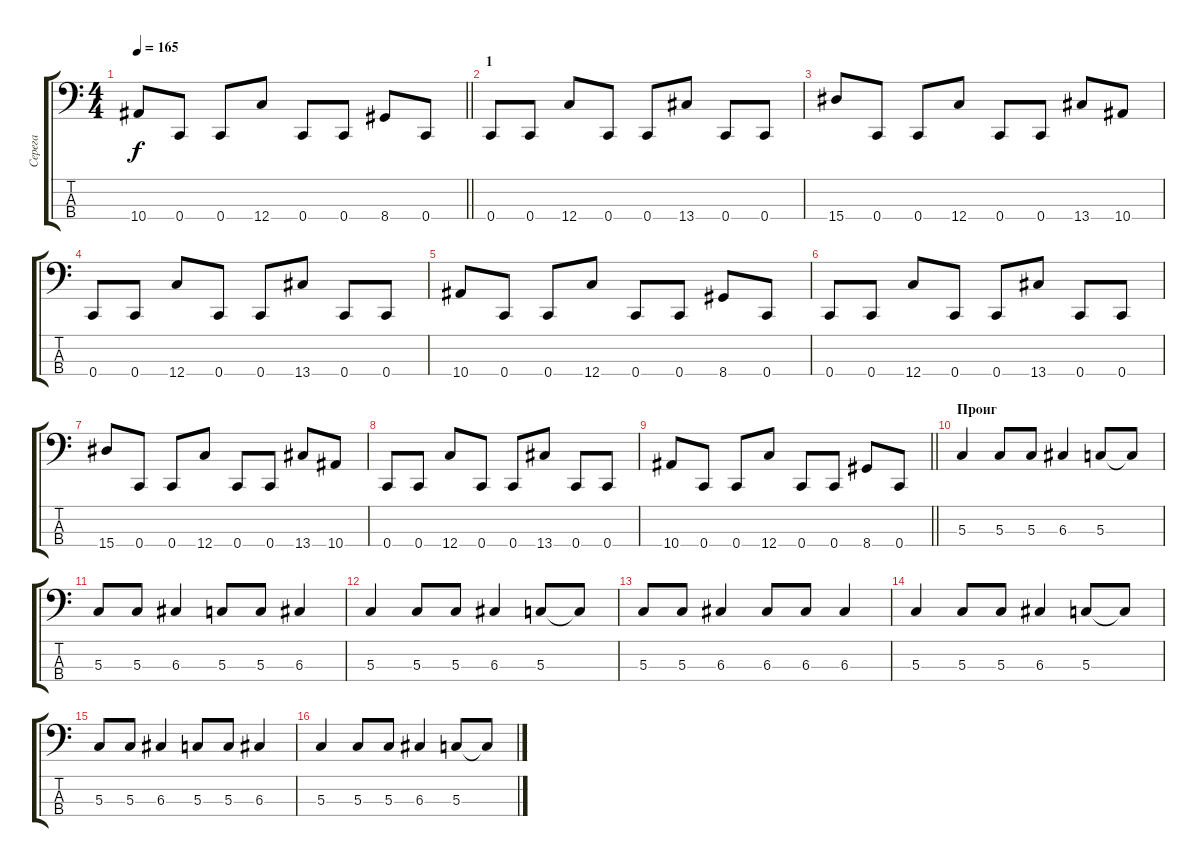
\track ("Серега" "Серега") {instrument electricbasspick}
\staff {score tabs}
\tuning (F2 C2 G1 C1) {hide}
\ts (4 4)
\tempo 165
\clef f4
\barLineRight lightlight
\ks c
10.4.8{dy f} 0.4.8 0.4.8 12.4.8 0.4.8 0.4.8 8.4.8 0.4.8 |
\section ("" "1")
0.4.8 0.4.8 12.4.8 0.4.8 0.4.8 13.4.8 0.4.8 0.4.8 |
15.4.8 0.4.8 0.4.8 12.4.8 0.4.8 0.4.8 13.4.8 10.4.8 |
0.4.8 0.4.8 12.4.8 0.4.8 0.4.8 13.4.8 0.4.8 0.4.8 |
10.4.8 0.4.8 0.4.8 12.4.8 0.4.8 0.4.8 8.4.8 0.4.8 |
0.4.8 0.4.8 12.4.8 0.4.8 0.4.8 13.4.8 0.4.8 0.4.8 |
15.4.8 0.4.8 0.4.8 12.4.8 0.4.8 0.4.8 13.4.8 10.4.8 |
0.4.8 0.4.8 12.4.8 0.4.8 0.4.8 13.4.8 0.4.8 0.4.8 |
\barLineRight lightlight
10.4.8 0.4.8 0.4.8 12.4.8 0.4.8 0.4.8 8.4.8 0.4.8 |
\section ("" "Проиг")
5.3.4 5.3.8 5.3.8 6.3.4 5.3.8 5.3{t}.8 |
5.3.8 5.3.8 6.3.4 5.3.8 5.3.8 6.3.4 |
5.3.4 5.3.8 5.3.8 6.3.4 5.3.8 5.3{t}.8 |
5.3.8 5.3.8 6.3.4 6.3.8 6.3.8 6.3.4 |
5.3.4 5.3.8 5.3.8 6.3.4 5.3.8 5.3{t}.8 |
5.3.8 5.3.8 6.3.4 5.3.8 5.3.8 6.3.4 |
5.3.4 5.3.8 5.3.8 6.3.4 5.3.8 5.3{t}.8
